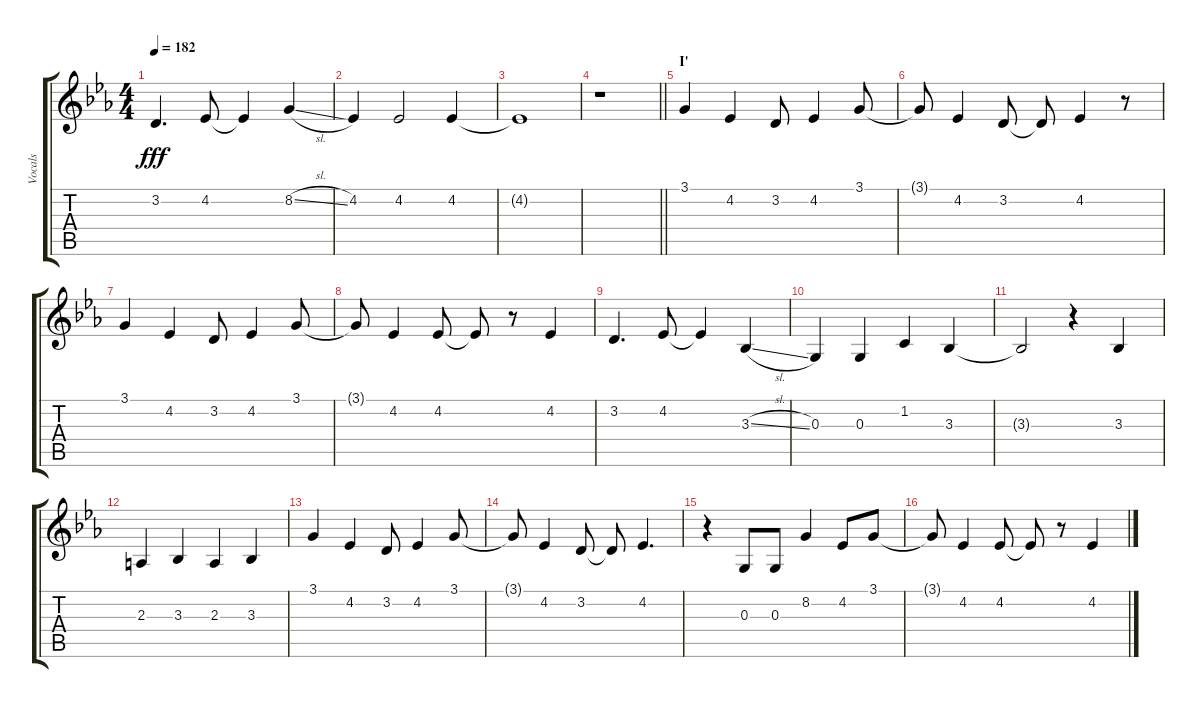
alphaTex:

\track ("Vocals" "Vocals") {instrument voiceoohs}
\staff {score tabs}
\tuning (E4 B3 G3 D3 A2 E2) {hide}
\ts (4 4)
\tempo 182
\clef g2
\ks eb
3.2.4{d dy fff} 4.2.8 4.2{t}.4 8.2{sl}.4 |
4.2.4 4.2.2 4.2.4 |
4.2{t}.1 |
\barLineRight lightlight
r.1 |
\section ("" "I'")
3.1.4 4.2.4 3.2.8 4.2.4 3.1.8 |
3.1{t}.8 4.2.4 3.2.8 3.2{t}.8 4.2.4 r.8 |
3.1.4 4.2.4 3.2.8 4.2.4 3.1.8 |
3.1{t}.8 4.2.4 4.2.8 4.2{t}.8 r.8 4.2.4 |
3.2.4{d} 4.2.8 4.2{t}.4 3.3{sl}.4 |
0.3.4 0.3.4 1.2.4 3.3.4 |
3.3{t}.2 r.4 3.3.4 |
2.3.4 3.3.4 2.3.4 3.3.4 |
3.1.4 4.2.4 3.2.8 4.2.4 3.1.8 |
3.1{t}.8 4.2.4 3.2.8 3.2{t}.8 4.2.4{d} |
r.4 0.3.8 0.3.8 8.2.4 4.2.8 3.1.8 |
3.1{t}.8 4.2.4 4.2.8 4.2{t}.8 r.8 4.2.4
